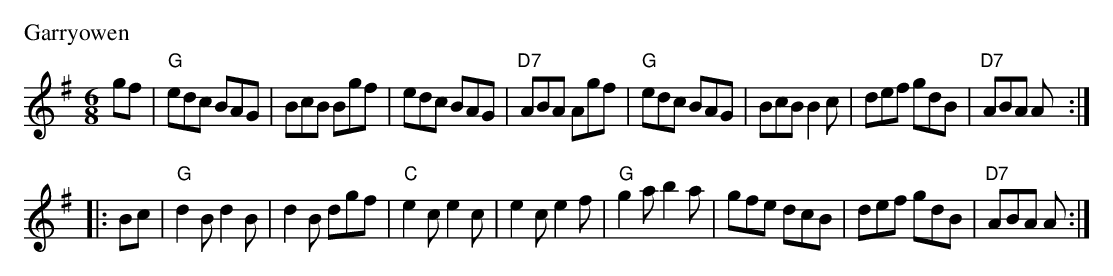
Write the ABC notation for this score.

X:1
P: Garryowen
M: 6/8
L: 1/8
K: G
gf \
| "G"edc BAG | BcB Bgf | edc BAG | "D7"ABA Agf \
| "G"edc BAG | BcB B2c | def gdB | "D7"ABA A :|
|: Bc \
| "G"d2B d2B | d2B dgf | "C"e2c e2c | e2c e2f \
| "G"g2a b2a | gfe dcB | def gdB | "D7"ABA A :|
